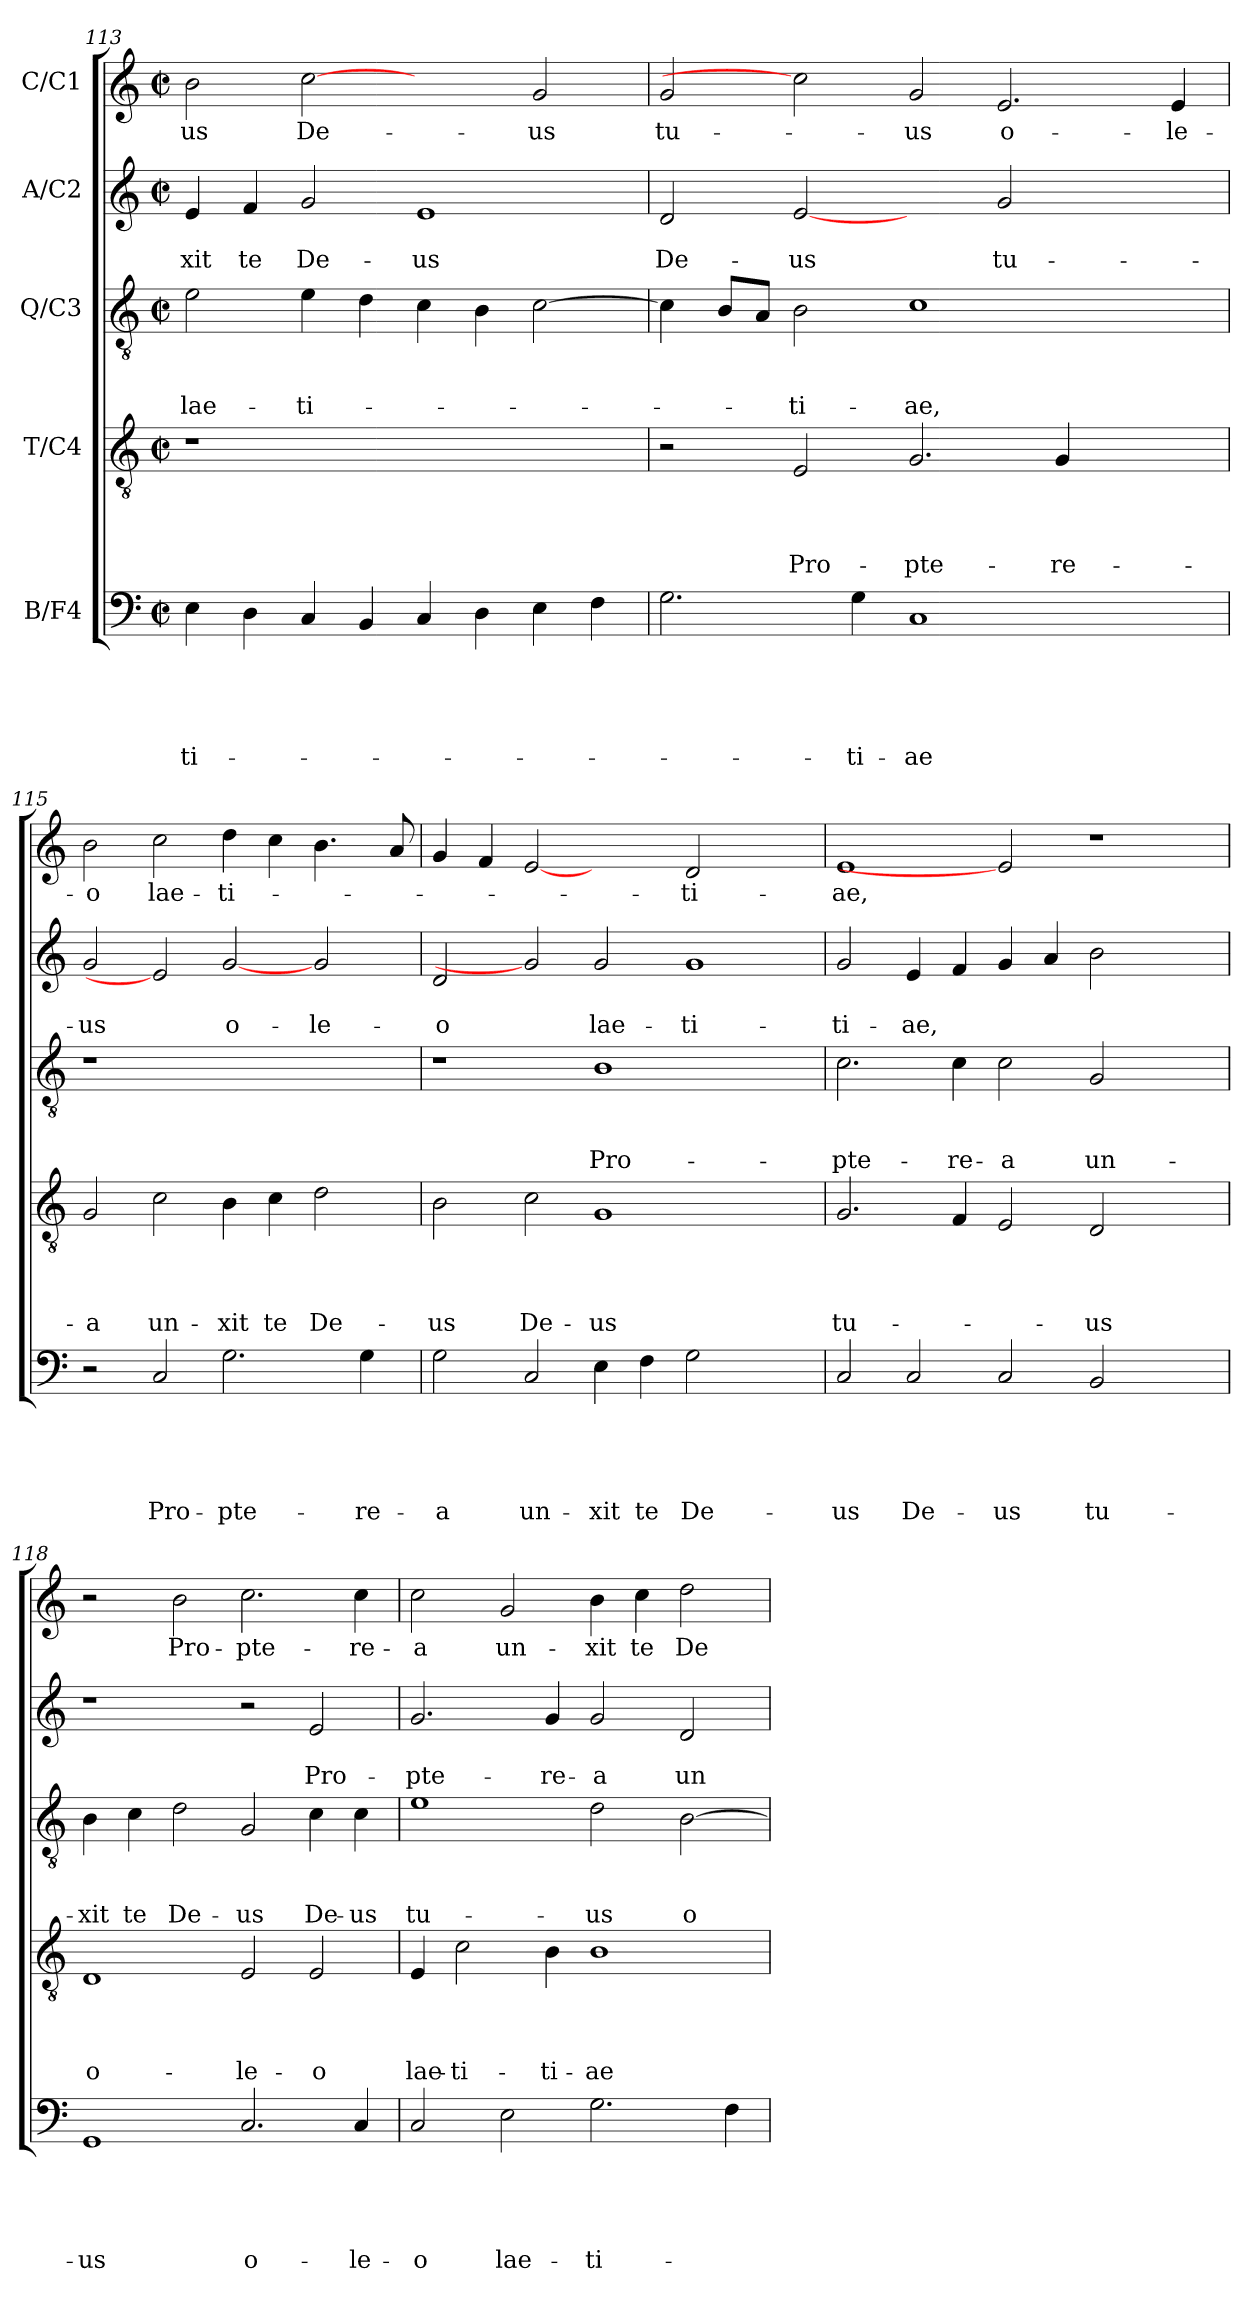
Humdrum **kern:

**kern	**text	**text	**text	**text	**text	**kern	**text	**text	**text	**text	**kern	**text	**text	**text	**kern	**text	**text	**kern	**text
*part5	*part5	*part5	*part5	*part5	*part5	*part4	*part4	*part4	*part4	*part4	*part3	*part3	*part3	*part3	*part2	*part2	*part2	*part1	*part1
*staff5	*staff5	*staff5	*staff5	*staff5	*staff5	*staff4	*staff4	*staff4	*staff4	*staff4	*staff3	*staff3	*staff3	*staff3	*staff2	*staff2	*staff2	*staff1	*staff1
*I"B/F4	*	*	*	*	*	*I"T/C4	*	*	*	*	*I"Q/C3	*	*	*	*I"A/C2	*	*	*I"C/C1	*
*clefF4	*	*	*	*	*	*clefGv2	*	*	*	*	*clefGv2	*	*	*	*clefG2	*	*	*clefG2	*
*k[]	*	*	*	*	*	*k[]	*	*	*	*	*k[]	*	*	*	*k[]	*	*	*k[]	*
*C:	*	*	*	*	*	*C:	*	*	*	*	*C:	*	*	*	*C:	*	*	*C:	*
*M2/2	*	*	*	*	*	*M2/2	*	*	*	*	*M2/2	*	*	*	*M2/2	*	*	*M2/2	*
*met(c|)	*	*	*	*	*	*met(c|)	*	*	*	*	*met(c|)	*	*	*	*met(c|)	*	*	*met(c|)	*
=113	=113	=113	=113	=113	=113	=113	=113	=113	=113	=113	=113	=113	=113	=113	=113	=113	=113	=113	=113
!	!	!	!	!	!LO:LY:b	!	!	!	!	!	!	!	!	!LO:LY:b	!	!	!LO:LY:b	!	!LO:LY:b
4E\	.	.	.	.	-ti-	1r	.	.	.	.	2e\	.	.	lae-	4e/	.	-xit	2b\	-us
!	!	!	!	!	!	!	!	!	!	!	!	!	!	!	!	!	!LO:LY:b	!	!
4D\	.	.	.	.	.	.	.	.	.	.	.	.	.	.	4f/	.	te	.	.
!	!	!	!	!	!	!	!	!	!	!	!	!	!	!LO:LY:b	!	!	!LO:LY:b	!	!LO:LY:b
4C/	.	.	.	.	.	.	.	.	.	.	4e\	.	.	-ti-	2g/	.	De-	[2cc	De-
4BB/	.	.	.	.	.	.	.	.	.	.	4d\	.	.	.	.	.	.	.	.
!	!	!	!	!	!	!	!	!	!	!	!	!	!	!	!	!	!LO:LY:b	!	!
4C/	.	.	.	.	.	1ryy	.	.	.	.	4c\	.	.	.	1e	.	-us	2ryy	.
4D\	.	.	.	.	.	.	.	.	.	.	4B\	.	.	.	.	.	.	.	.
!	!	!	!	!	!	!	!	!	!	!	!	!	!	!	!	!	!	!	!LO:LY:b
4E\	.	.	.	.	.	.	.	.	.	.	[2c\	.	.	.	.	.	.	2g/	-us
4F\	.	.	.	.	.	.	.	.	.	.	.	.	.	.	.	.	.	.	.
!!LO:LB:g=z
=114	=114	=114	=114	=114	=114	=114	=114	=114	=114	=114	=114	=114	=114	=114	=114	=114	=114	=114	=114
!	!	!	!	!	!	!	!	!	!	!	!	!	!	!	!	!	!LO:LY:b	!	!LO:LY:b
2.G\	.	.	.	.	.	2r	.	.	.	.	4c\]	.	.	.	2d/	.	De-	2g/	tu-
.	.	.	.	.	.	.	.	.	.	.	8B/L	.	.	.	.	.	.	.	.
.	.	.	.	.	.	.	.	.	.	.	8A/J	.	.	.	.	.	.	.	.
!	!	!	!	!	!	!	!	!	!	!LO:LY:b	!	!	!	!LO:LY:b	!	!	!LO:LY:b	!	!
.	.	.	.	.	.	2E/	.	.	.	Pro-	2B\	.	.	-ti-	[2e	.	-us	2cc]	.
!	!	!	!	!	!LO:LY:b	!	!	!	!	!	!	!	!	!	!	!	!	!	!
4G\	.	.	.	.	-ti-	.	.	.	.	.	.	.	.	.	.	.	.	.	.
!	!	!	!	!	!LO:LY:b	!	!	!	!	!LO:LY:b	!	!	!	!LO:LY:b	!	!	!	!	!LO:LY:b
1C	.	.	.	.	-ae	2.G/	.	.	.	-pte-	1c	.	.	-ae,	2ryy	.	.	2g/	-us
!	!	!	!	!	!	!	!	!	!	!	!	!	!	!	!	!	!LO:LY:b	!	!LO:LY:b
.	.	.	.	.	.	.	.	.	.	.	.	.	.	.	2g/	.	tu-	2.e/	o-
!	!	!	!	!	!	!	!	!	!	!LO:LY:b	!	!	!	!	!	!	!	!	!
.	.	.	.	.	.	4G/	.	.	.	-re-	.	.	.	.	.	.	.	.	.
2ryy	.	.	.	.	.	2ryy	.	.	.	.	2ryy	.	.	.	2ryy	.	.	.	.
!	!	!	!	!	!	!	!	!	!	!	!	!	!	!	!	!	!	!	!LO:LY:b
.	.	.	.	.	.	.	.	.	.	.	.	.	.	.	.	.	.	4e/	-le-
=115	=115	=115	=115	=115	=115	=115	=115	=115	=115	=115	=115	=115	=115	=115	=115	=115	=115	=115	=115
!	!	!	!	!	!	!	!	!	!	!LO:LY:b	!	!	!	!	!	!	!LO:LY:b	!	!LO:LY:b
2r	.	.	.	.	.	2G/	.	.	.	-a	1r	.	.	.	2g/	.	-us	2b\	-o
!	!	!	!	!	!LO:LY:b	!	!	!	!	!LO:LY:b	!	!	!	!	!	!	!	!	!LO:LY:b
2C/	.	.	.	.	Pro-	2c\	.	.	.	un-	.	.	.	.	2e]	.	.	2cc\	lae-
!	!	!	!	!	!LO:LY:b	!	!	!	!	!LO:LY:b	!	!	!	!	!	!	!LO:LY:b	!	!LO:LY:b
2.G\	.	.	.	.	-pte-	4B\	.	.	.	-xit	1ryy	.	.	.	[2g	.	o-	4dd\	-ti-
!	!	!	!	!	!	!	!	!	!	!LO:LY:b	!	!	!	!	!	!	!	!	!
.	.	.	.	.	.	4c\	.	.	.	te	.	.	.	.	.	.	.	4cc\	.
!	!	!	!	!	!	!	!	!	!	!LO:LY:b	!	!	!	!	!	!	!LO:LY:b	!	!
.	.	.	.	.	.	2d\	.	.	.	De-	.	.	.	.	2g/	.	-le-	4.b\	.
!	!	!	!	!	!LO:LY:b	!	!	!	!	!	!	!	!	!	!	!	!	!	!
4G\	.	.	.	.	-re-	.	.	.	.	.	.	.	.	.	.	.	.	.	.
.	.	.	.	.	.	.	.	.	.	.	.	.	.	.	.	.	.	8a/	.
=116	=116	=116	=116	=116	=116	=116	=116	=116	=116	=116	=116	=116	=116	=116	=116	=116	=116	=116	=116
!	!	!	!	!	!LO:LY:b	!	!	!	!	!LO:LY:b	!	!	!	!	!	!	!LO:LY:b	!	!
2G\	.	.	.	.	-a	2B\	.	.	.	-us	1r	.	.	.	2d/	.	-o	4g/	.
.	.	.	.	.	.	.	.	.	.	.	.	.	.	.	.	.	.	4f/	.
!	!	!	!	!	!LO:LY:b	!	!	!	!	!LO:LY:b	!	!	!	!	!	!	!	!	!
2C/	.	.	.	.	un-	2c\	.	.	.	De-	.	.	.	.	2g]	.	.	[2e	.
!	!	!	!	!	!LO:LY:b	!	!	!	!	!LO:LY:b	!	!	!	!LO:LY:b	!	!	!LO:LY:b	!	!
4E\	.	.	.	.	-xit	1G	.	.	.	-us	1B	.	.	Pro-	2g/	.	lae-	2ryy	.
!	!	!	!	!	!LO:LY:b	!	!	!	!	!	!	!	!	!	!	!	!	!	!
4F\	.	.	.	.	te	.	.	.	.	.	.	.	.	.	.	.	.	.	.
!	!	!	!	!	!LO:LY:b	!	!	!	!	!	!	!	!	!	!	!	!LO:LY:b	!	!LO:LY:b
2G\	.	.	.	.	De-	.	.	.	.	.	.	.	.	.	1g	.	-ti-	2d/	-ti-
2ryy	.	.	.	.	.	2ryy	.	.	.	.	2ryy	.	.	.	.	.	.	2ryy	.
=117	=117	=117	=117	=117	=117	=117	=117	=117	=117	=117	=117	=117	=117	=117	=117	=117	=117	=117	=117
!	!	!	!	!	!LO:LY:b	!	!	!	!	!LO:LY:b	!	!	!	!LO:LY:b	!	!	!LO:LY:b	!	!LO:LY:b
2C/	.	.	.	.	-us	2.G/	.	.	.	tu-	2.c\	.	.	-pte-	2g/	.	-ti-	1e	-ae,
!	!	!	!	!	!LO:LY:b	!	!	!	!	!	!	!	!	!	!	!	!LO:LY:b	!	!
2C/	.	.	.	.	De-	.	.	.	.	.	.	.	.	.	4e/	.	-ae,	.	.
!	!	!	!	!	!	!	!	!	!	!	!	!	!	!LO:LY:b	!	!	!	!	!
.	.	.	.	.	.	4F/	.	.	.	.	4c\	.	.	-re-	4f/	.	.	.	.
!	!	!	!	!	!LO:LY:b	!	!	!	!	!	!	!	!	!LO:LY:b	!	!	!	!	!
2C/	.	.	.	.	-us	2E/	.	.	.	.	2c\	.	.	-a	4g/	.	.	2e]	.
.	.	.	.	.	.	.	.	.	.	.	.	.	.	.	4a/	.	.	.	.
!	!	!	!	!	!LO:LY:b	!	!	!	!	!LO:LY:b	!	!	!	!LO:LY:b	!	!	!	!	!
2BB/	.	.	.	.	tu-	2D/	.	.	.	-us	2G/	.	.	un-	2b\	.	.	1r	.
2ryy	.	.	.	.	.	2ryy	.	.	.	.	2ryy	.	.	.	2ryy	.	.	.	.
=118	=118	=118	=118	=118	=118	=118	=118	=118	=118	=118	=118	=118	=118	=118	=118	=118	=118	=118	=118
!	!	!	!	!	!LO:LY:b	!	!	!	!	!LO:LY:b	!	!	!	!LO:LY:b	!	!	!	!	!
1GG	.	.	.	.	-us	1D	.	.	.	o-	4B\	.	.	-xit	1r	.	.	2r	.
!	!	!	!	!	!	!	!	!	!	!	!	!	!	!LO:LY:b	!	!	!	!	!
.	.	.	.	.	.	.	.	.	.	.	4c\	.	.	te	.	.	.	.	.
!	!	!	!	!	!	!	!	!	!	!	!	!	!	!LO:LY:b	!	!	!	!	!LO:LY:b
.	.	.	.	.	.	.	.	.	.	.	2d\	.	.	De-	.	.	.	2b\	Pro-
!	!	!	!	!	!LO:LY:b	!	!	!	!	!LO:LY:b	!	!	!	!LO:LY:b	!	!	!	!	!LO:LY:b
2.C/	.	.	.	.	o-	2E/	.	.	.	-le-	2G/	.	.	-us	2r	.	.	2.cc\	-pte-
!	!	!	!	!	!	!	!	!	!	!LO:LY:b	!	!	!	!LO:LY:b	!	!	!LO:LY:b	!	!
.	.	.	.	.	.	2E/	.	.	.	-o	4c\	.	.	De-	2e/	.	Pro-	.	.
!	!	!	!	!	!LO:LY:b	!	!	!	!	!	!	!	!	!LO:LY:b	!	!	!	!	!LO:LY:b
4C/	.	.	.	.	-le-	.	.	.	.	.	4c\	.	.	-us	.	.	.	4cc\	-re-
!!LO:PB:g=z
=119	=119	=119	=119	=119	=119	=119	=119	=119	=119	=119	=119	=119	=119	=119	=119	=119	=119	=119	=119
!	!	!	!	!	!LO:LY:b	!	!	!	!	!LO:LY:b	!	!	!	!LO:LY:b	!	!	!LO:LY:b	!	!LO:LY:b
2C/	.	.	.	.	-o	4E/	.	.	.	lae-	1e	.	.	tu-	2.g/	.	-pte-	2cc\	-a
!	!	!	!	!	!	!	!	!	!	!LO:LY:b	!	!	!	!	!	!	!	!	!
.	.	.	.	.	.	2c\	.	.	.	-ti-	.	.	.	.	.	.	.	.	.
!	!	!	!	!	!LO:LY:b	!	!	!	!	!	!	!	!	!	!	!	!	!	!LO:LY:b
2E\	.	.	.	.	lae-	.	.	.	.	.	.	.	.	.	.	.	.	2g/	un-
!	!	!	!	!	!	!	!	!	!	!LO:LY:b	!	!	!	!	!	!	!LO:LY:b	!	!
.	.	.	.	.	.	4B\	.	.	.	-ti-	.	.	.	.	4g/	.	-re-	.	.
!	!	!	!	!	!LO:LY:b	!	!	!	!	!LO:LY:b	!	!	!	!LO:LY:b	!	!	!LO:LY:b	!	!LO:LY:b
2.G\	.	.	.	.	-ti-	1B	.	.	.	-ae	2d\	.	.	-us	2g/	.	-a	4b\	-xit
!	!	!	!	!	!	!	!	!	!	!	!	!	!	!	!	!	!	!	!LO:LY:b
.	.	.	.	.	.	.	.	.	.	.	.	.	.	.	.	.	.	4cc\	te
!	!	!	!	!	!	!	!	!	!	!	!	!	!	!LO:LY:b	!	!	!LO:LY:b	!	!LO:LY:b
.	.	.	.	.	.	.	.	.	.	.	[2B\	.	.	o-	2d/	.	un-	2dd\	De-
4F\	.	.	.	.	.	.	.	.	.	.	.	.	.	.	.	.	.	.	.
=	=	=	=	=	=	=	=	=	=	=	=	=	=	=	=	=	=	=	=
*-	*-	*-	*-	*-	*-	*-	*-	*-	*-	*-	*-	*-	*-	*-	*-	*-	*-	*-	*-
